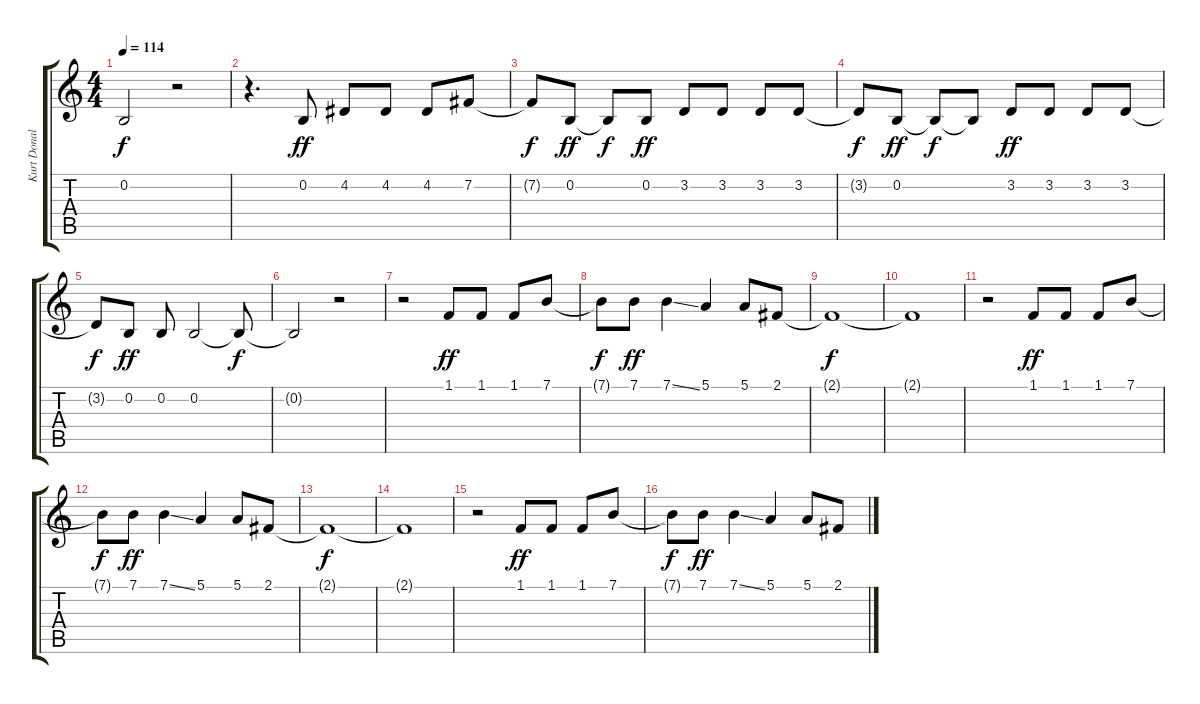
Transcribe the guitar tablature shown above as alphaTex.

\track ("Kurt Donald Cobain (Voix)" "Kurt Donal") {instrument altosax}
\staff {score tabs}
\tuning (E4 B3 G3 D3 A2 E2) {hide}
\ts (4 4)
\tempo 114
\clef g2
\ks c
0.2{t}.2{dy f} r.2 |
r.4{d} 0.2.8{dy ff} 4.2.8 4.2.8 4.2.8 7.2.8 |
7.2{t}.8{dy f} 0.2.8{dy ff} 0.2{t}.8{dy f} 0.2.8{dy ff} 3.2.8 3.2.8 3.2.8 3.2.8 |
3.2{t}.8{dy f} 0.2.8{dy ff} 0.2{t}.8{dy f} 0.2{t}.8 3.2.8{dy ff} 3.2.8 3.2.8 3.2.8 |
3.2{t}.8{dy f} 0.2.8{dy ff} 0.2.8 0.2.2 0.2{t}.8{dy f} |
0.2{t}.2 r.2 |
r.2 1.1.8{dy ff} 1.1.8 1.1.8 7.1.8 |
7.1{t}.8{dy f} 7.1.8{dy ff} 7.1{ss}.4 5.1.4 5.1.8 2.1.8 |
2.1{t}.1{dy f} |
2.1{t}.1 |
r.2 1.1.8{dy ff} 1.1.8 1.1.8 7.1.8 |
7.1{t}.8{dy f} 7.1.8{dy ff} 7.1{ss}.4 5.1.4 5.1.8 2.1.8 |
2.1{t}.1{dy f} |
2.1{t}.1 |
r.2 1.1.8{dy ff} 1.1.8 1.1.8 7.1.8 |
7.1{t}.8{dy f} 7.1.8{dy ff} 7.1{ss}.4 5.1.4 5.1.8 2.1.8
